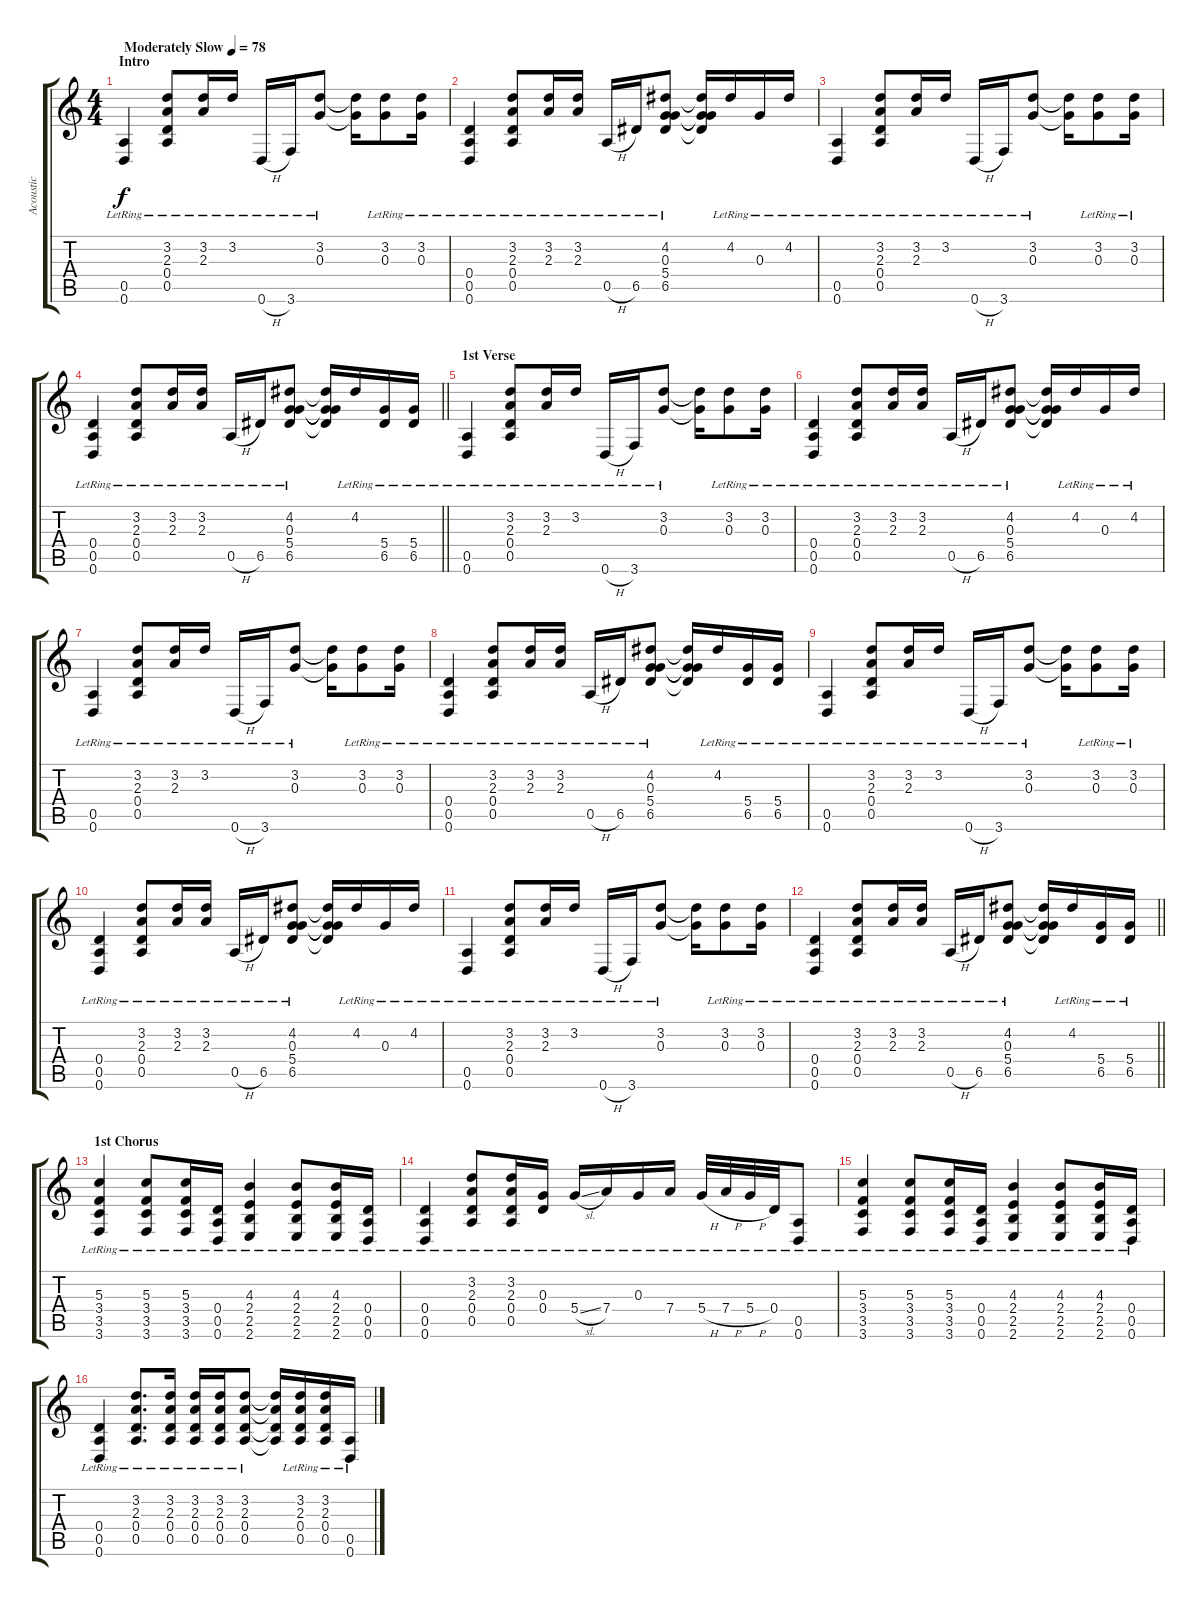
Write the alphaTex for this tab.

\track ("Acoustic" "Acoustic") {instrument acousticguitarsteel}
\staff {score tabs}
\tuning (E4 B3 G3 D3 A2 D2) {hide}
\ts (4 4)
\section ("" "Intro")
\tempo (78 "Moderately Slow")
\clef g2
\ks c
(0.5{lr} 0.6{lr}).4{dy f instrument acousticguitarsteel} (3.2{lr} 2.3{lr} 0.4{lr} 0.5{lr}).8 (3.2{lr} 2.3{lr}).16 3.2{lr}.16 0.6{h lr}.16 3.6{lr}.16 (3.2{lr} 0.3{lr}).8 (3.2{t} 0.3{t}).16 (3.2{lr} 0.3{lr}).8 (3.2{lr} 0.3{lr}).16 |
(0.4{lr} 0.5{lr} 0.6{lr}).4 (3.2{lr} 2.3{lr} 0.4{lr} 0.5{lr}).8 (3.2{lr} 2.3{lr}).16 (3.2{lr} 2.3{lr}).16 0.5{h lr}.16 6.5{lr}.16 (4.2{lr} 0.3{lr} 5.4{lr} 6.5{lr}).8 (4.2{t} 0.3{t} 5.4{t} 6.5{t}).16 4.2{lr}.16 0.3{lr}.16 4.2{lr}.16 |
(0.5{lr} 0.6{lr}).4 (3.2{lr} 2.3{lr} 0.4{lr} 0.5{lr}).8 (3.2{lr} 2.3{lr}).16 3.2{lr}.16 0.6{h lr}.16 3.6{lr}.16 (3.2{lr} 0.3{lr}).8 (3.2{t} 0.3{t}).16 (3.2{lr} 0.3{lr}).8 (3.2{lr} 0.3{lr}).16 |
\barLineRight lightlight
(0.4{lr} 0.5{lr} 0.6{lr}).4 (3.2{lr} 2.3{lr} 0.4{lr} 0.5{lr}).8 (3.2{lr} 2.3{lr}).16 (3.2{lr} 2.3{lr}).16 0.5{h lr}.16 6.5{lr}.16 (4.2{lr} 0.3{lr} 5.4{lr} 6.5{lr}).8 (4.2{t} 0.3{t} 5.4{t} 6.5{t}).16 4.2{lr}.16 (5.4{lr} 6.5{lr}).16 (5.4{lr} 6.5{lr}).16 |
\section ("" "1st Verse")
(0.5{lr} 0.6{lr}).4 (3.2{lr} 2.3{lr} 0.4{lr} 0.5{lr}).8 (3.2{lr} 2.3{lr}).16 3.2{lr}.16 0.6{h lr}.16 3.6{lr}.16 (3.2{lr} 0.3{lr}).8 (3.2{t} 0.3{t}).16 (3.2{lr} 0.3{lr}).8 (3.2{lr} 0.3{lr}).16 |
(0.4{lr} 0.5{lr} 0.6{lr}).4 (3.2{lr} 2.3{lr} 0.4{lr} 0.5{lr}).8 (3.2{lr} 2.3{lr}).16 (3.2{lr} 2.3{lr}).16 0.5{h lr}.16 6.5{lr}.16 (4.2{lr} 0.3{lr} 5.4{lr} 6.5{lr}).8 (4.2{t} 0.3{t} 5.4{t} 6.5{t}).16 4.2{lr}.16 0.3{lr}.16 4.2{lr}.16 |
(0.5{lr} 0.6{lr}).4 (3.2{lr} 2.3{lr} 0.4{lr} 0.5{lr}).8 (3.2{lr} 2.3{lr}).16 3.2{lr}.16 0.6{h lr}.16 3.6{lr}.16 (3.2{lr} 0.3{lr}).8 (3.2{t} 0.3{t}).16 (3.2{lr} 0.3{lr}).8 (3.2{lr} 0.3{lr}).16 |
(0.4{lr} 0.5{lr} 0.6{lr}).4 (3.2{lr} 2.3{lr} 0.4{lr} 0.5{lr}).8 (3.2{lr} 2.3{lr}).16 (3.2{lr} 2.3{lr}).16 0.5{h lr}.16 6.5{lr}.16 (4.2{lr} 0.3{lr} 5.4{lr} 6.5{lr}).8 (4.2{t} 0.3{t} 5.4{t} 6.5{t}).16 4.2{lr}.16 (5.4{lr} 6.5{lr}).16 (5.4{lr} 6.5{lr}).16 |
(0.5{lr} 0.6{lr}).4 (3.2{lr} 2.3{lr} 0.4{lr} 0.5{lr}).8 (3.2{lr} 2.3{lr}).16 3.2{lr}.16 0.6{h lr}.16 3.6{lr}.16 (3.2{lr} 0.3{lr}).8 (3.2{t} 0.3{t}).16 (3.2{lr} 0.3{lr}).8 (3.2{lr} 0.3{lr}).16 |
(0.4{lr} 0.5{lr} 0.6{lr}).4 (3.2{lr} 2.3{lr} 0.4{lr} 0.5{lr}).8 (3.2{lr} 2.3{lr}).16 (3.2{lr} 2.3{lr}).16 0.5{h lr}.16 6.5{lr}.16 (4.2{lr} 0.3{lr} 5.4{lr} 6.5{lr}).8 (4.2{t} 0.3{t} 5.4{t} 6.5{t}).16 4.2{lr}.16 0.3{lr}.16 4.2{lr}.16 |
(0.5{lr} 0.6{lr}).4 (3.2{lr} 2.3{lr} 0.4{lr} 0.5{lr}).8 (3.2{lr} 2.3{lr}).16 3.2{lr}.16 0.6{h lr}.16 3.6{lr}.16 (3.2{lr} 0.3{lr}).8 (3.2{t} 0.3{t}).16 (3.2{lr} 0.3{lr}).8 (3.2{lr} 0.3{lr}).16 |
\barLineRight lightlight
(0.4{lr} 0.5{lr} 0.6{lr}).4 (3.2{lr} 2.3{lr} 0.4{lr} 0.5{lr}).8 (3.2{lr} 2.3{lr}).16 (3.2{lr} 2.3{lr}).16 0.5{h lr}.16 6.5{lr}.16 (4.2{lr} 0.3{lr} 5.4{lr} 6.5{lr}).8 (4.2{t} 0.3{t} 5.4{t} 6.5{t}).16 4.2{lr}.16 (5.4{lr} 6.5{lr}).16 (5.4{lr} 6.5{lr}).16 |
\section ("" "1st Chorus")
(5.3{lr} 3.4{lr} 3.5{lr} 3.6{lr}).4 (5.3{lr} 3.4{lr} 3.5{lr} 3.6{lr}).8 (5.3{lr} 3.4{lr} 3.5{lr} 3.6{lr}).16 (0.4{lr} 0.5{lr} 0.6{lr}).16 (4.3{lr} 2.4{lr} 2.5{lr} 2.6{lr}).4 (4.3{lr} 2.4{lr} 2.5{lr} 2.6{lr}).8 (4.3{lr} 2.4{lr} 2.5{lr} 2.6{lr}).16 (0.4{lr} 0.5{lr} 0.6{lr}).16 |
(0.4{lr} 0.5{lr} 0.6{lr}).4 (3.2{lr} 2.3{lr} 0.4{lr} 0.5{lr}).8 (3.2{lr} 2.3{lr} 0.4{lr} 0.5{lr}).16 (0.3{lr} 0.4{lr}).16 5.4{sl lr}.16 7.4{lr}.16 0.3{lr}.16 7.4{lr}.16 5.4{h lr}.32 7.4{h lr}.32 5.4{h lr}.32 0.4{lr}.32 (0.5{lr} 0.6{lr}).8 |
(5.3{lr} 3.4{lr} 3.5{lr} 3.6{lr}).4 (5.3{lr} 3.4{lr} 3.5{lr} 3.6{lr}).8 (5.3{lr} 3.4{lr} 3.5{lr} 3.6{lr}).16 (0.4{lr} 0.5{lr} 0.6{lr}).16 (4.3{lr} 2.4{lr} 2.5{lr} 2.6{lr}).4 (4.3{lr} 2.4{lr} 2.5{lr} 2.6{lr}).8 (4.3{lr} 2.4{lr} 2.5{lr} 2.6{lr}).16 (0.4{lr} 0.5{lr} 0.6{lr}).16 |
(0.4{lr} 0.5{lr} 0.6{lr}).4 (3.2{lr} 2.3{lr} 0.4{lr} 0.5{lr}).8{d} (3.2{lr} 2.3{lr} 0.4{lr} 0.5{lr}).16 (3.2{lr} 2.3{lr} 0.4{lr} 0.5{lr}).16 (3.2{lr} 2.3{lr} 0.4{lr} 0.5{lr}).16 (3.2{lr} 2.3{lr} 0.4{lr} 0.5{lr}).8 (3.2{t} 2.3{t} 0.4{t} 0.5{t}).16 (3.2{lr} 2.3{lr} 0.4{lr} 0.5{lr}).16 (3.2{lr} 2.3{lr} 0.4{lr} 0.5{lr}).16 (0.5{lr} 0.6{lr}).16
